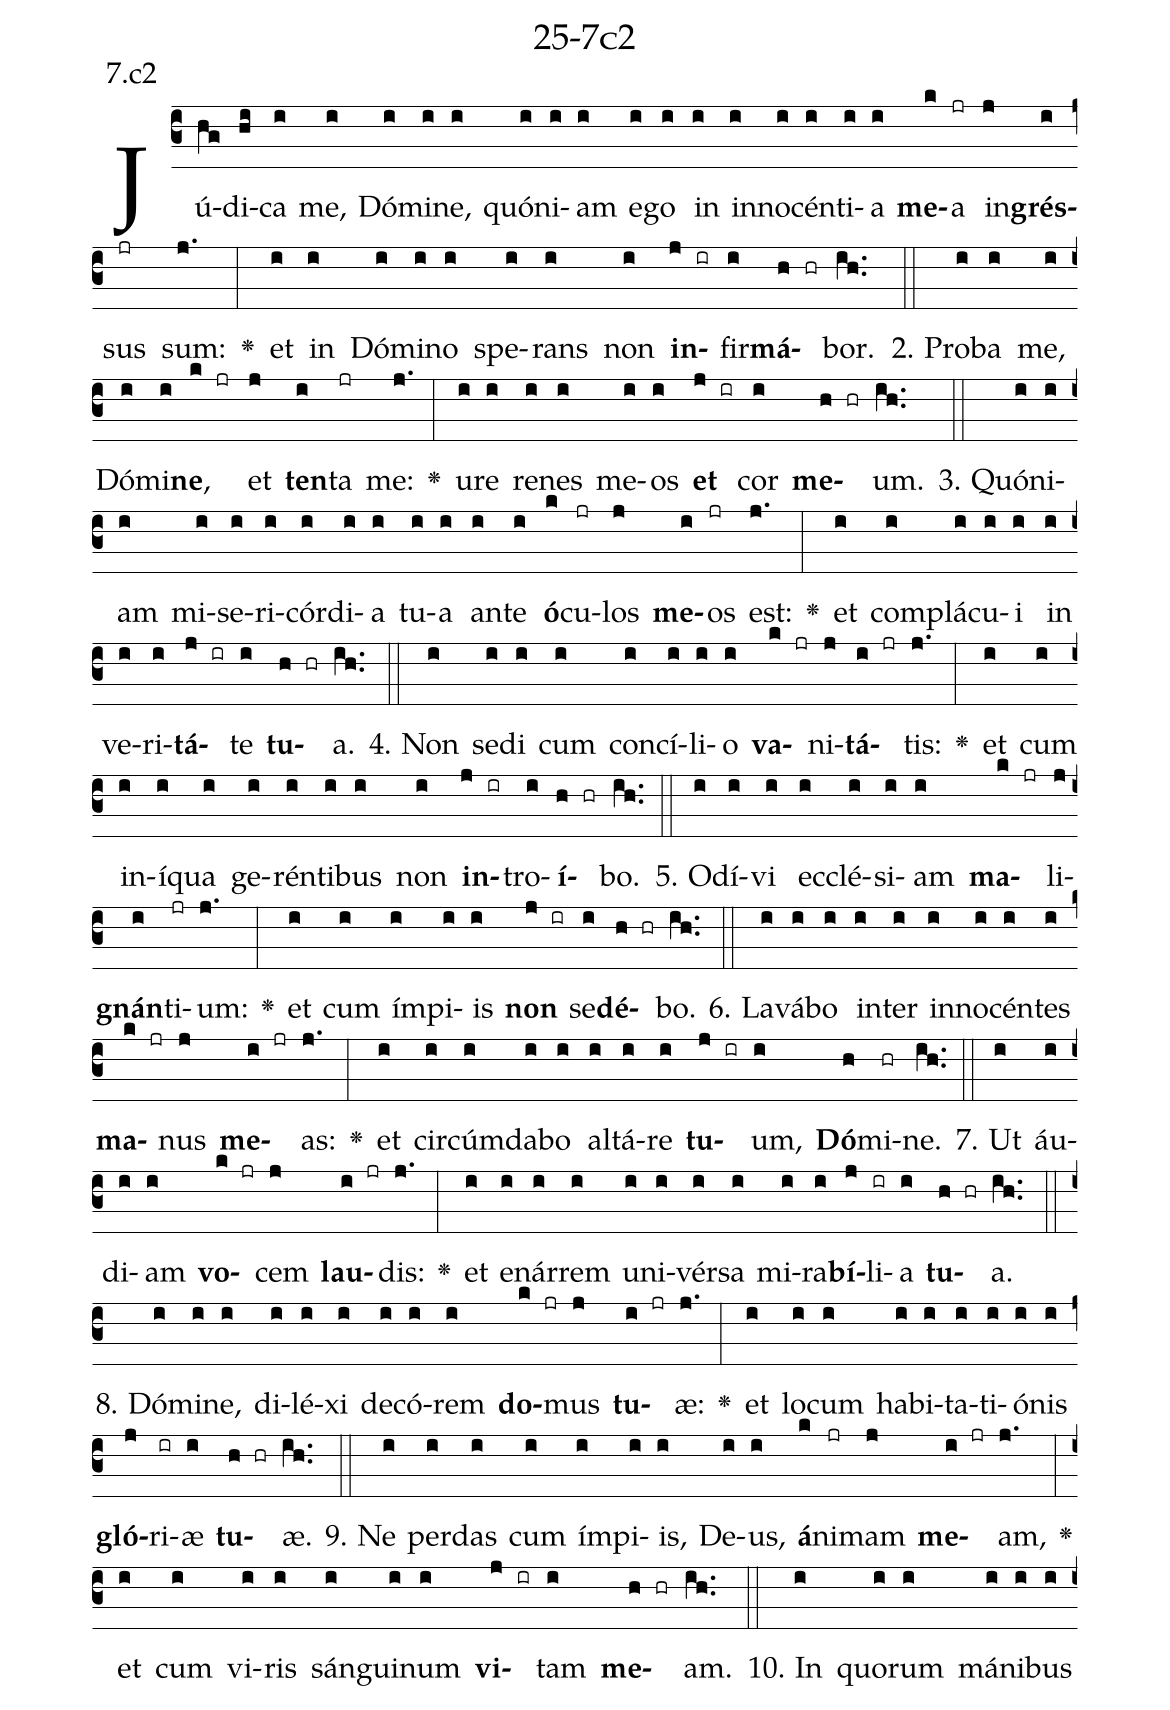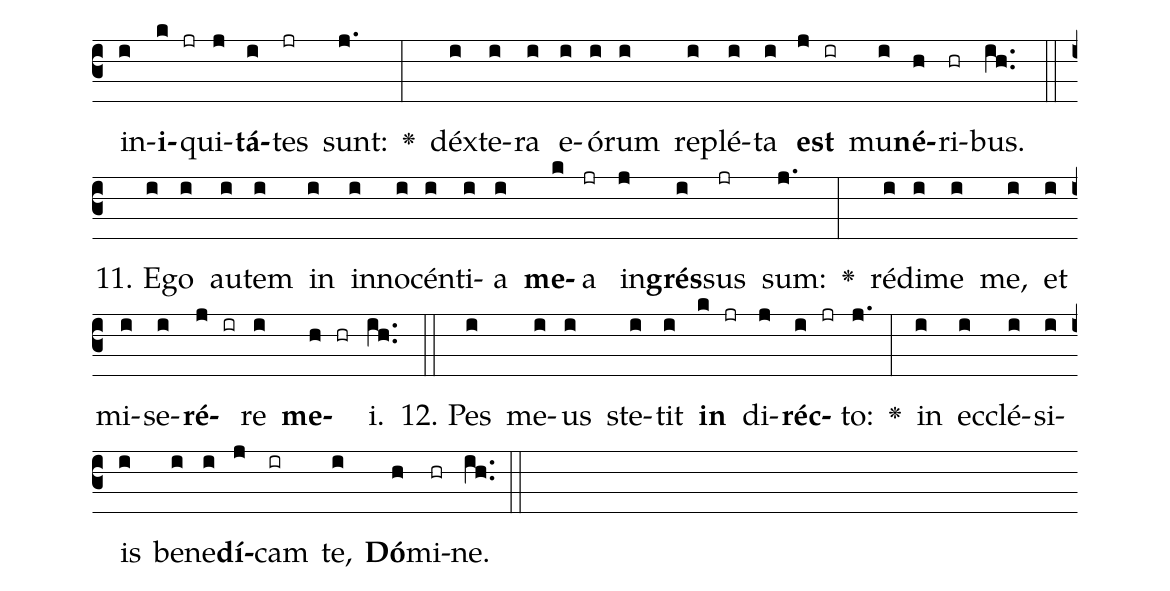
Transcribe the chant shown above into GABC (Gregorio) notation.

name: 25-7c2;
annotation: 7.c2;
%%
(c3)Jú(hg)di(hi)ca(i) me,(i) Dó(i)mi(i)ne,(i) quón(i)i(i)am(i) e(i)go(i) in(i) in(i)no(i)cén(i)ti(i)a(i) <b>me</b>(k)a(jr) in(j)<b>grés</b>(i)sus(jr) sum:(j.) <v>\greheightstar</v>(:) et(i) in(i) Dó(i)mi(i)no(i) spe(i)rans(i) non(i) <b>in</b>(j ir)fir(i)<b>má</b>(h hr)bor.(ih..) (::)
2. Pro(i)ba(i) me,(i) Dó(i)mi(i)<b>ne</b>,(k jr) et(j) <b>ten</b>(i)ta(jr) me:(j.) <v>\greheightstar</v>(:) u(i)re(i) re(i)nes(i) me(i)os(i) <b>et</b>(j ir) cor(i) <b>me</b>(h hr)um.(ih..) (::)
3. Quón(i)i(i)am(i) mi(i)se(i)ri(i)cór(i)di(i)a(i) tu(i)a(i) an(i)te(i) <b>ó</b>(k)cu(jr)los(j) <b>me</b>(i)os(jr) est:(j.) <v>\greheightstar</v>(:) et(i) com(i)plá(i)cu(i)i(i) in(i) ve(i)ri(i)<b>tá</b>(j ir)te(i) <b>tu</b>(h hr)a.(ih..) (::)
4. Non(i) se(i)di(i) cum(i) con(i)cí(i)li(i)o(i) <b>va</b>(k jr)ni(j)<b>tá</b>(i jr)tis:(j.) <v>\greheightstar</v>(:) et(i) cum(i) in(i)í(i)qua(i) ge(i)rén(i)ti(i)bus(i) non(i) <b>in</b>(j ir)tro(i)<b>í</b>(h hr)bo.(ih..) (::)
5. O(i)dí(i)vi(i) ec(i)clé(i)si(i)am(i) <b>ma</b>(k jr)li(j)<b>gnán</b>(i)ti(jr)um:(j.) <v>\greheightstar</v>(:) et(i) cum(i) ím(i)pi(i)is(i) <b>non</b>(j ir) se(i)<b>dé</b>(h hr)bo.(ih..) (::)
6. La(i)vá(i)bo(i) in(i)ter(i) in(i)no(i)cén(i)tes(i) <b>ma</b>(k jr)nus(j) <b>me</b>(i jr)as:(j.) <v>\greheightstar</v>(:) et(i) cir(i)cúm(i)da(i)bo(i) al(i)tá(i)re(i) <b>tu</b>(j ir)um,(i) <b>Dó</b>(h)mi(hr)ne.(ih..) (::)
7. Ut(i) áu(i)di(i)am(i) <b>vo</b>(k jr)cem(j) <b>lau</b>(i jr)dis:(j.) <v>\greheightstar</v>(:) et(i) e(i)nár(i)rem(i) u(i)ni(i)vér(i)sa(i) mi(i)ra(i)<b>bí</b>(j)li(ir)a(i) <b>tu</b>(h hr)a.(ih..) (::)
8. Dó(i)mi(i)ne,(i) di(i)lé(i)xi(i) de(i)có(i)rem(i) <b>do</b>(k jr)mus(j) <b>tu</b>(i jr)æ:(j.) <v>\greheightstar</v>(:) et(i) lo(i)cum(i) ha(i)bi(i)ta(i)ti(i)ó(i)nis(i) <b>gló</b>(j)ri(ir)æ(i) <b>tu</b>(h hr)æ.(ih..) (::)
9. Ne(i) per(i)das(i) cum(i) ím(i)pi(i)is,(i) De(i)us,(i) <b>á</b>(k)ni(jr)mam(j) <b>me</b>(i jr)am,(j.) <v>\greheightstar</v>(:) et(i) cum(i) vi(i)ris(i) sán(i)gui(i)num(i) <b>vi</b>(j ir)tam(i) <b>me</b>(h hr)am.(ih..) (::)
10. In(i) quo(i)rum(i) má(i)ni(i)bus(i) in(i)<b>i</b>(k jr)qui(j)<b>tá</b>(i)tes(jr) sunt:(j.) <v>\greheightstar</v>(:) déx(i)te(i)ra(i) e(i)ó(i)rum(i) re(i)plé(i)ta(i) <b>est</b>(j ir) mu(i)<b>né</b>(h)ri(hr)bus.(ih..) (::)
11. E(i)go(i) au(i)tem(i) in(i) in(i)no(i)cén(i)ti(i)a(i) <b>me</b>(k)a(jr) in(j)<b>grés</b>(i)sus(jr) sum:(j.) <v>\greheightstar</v>(:) réd(i)i(i)me(i) me,(i) et(i) mi(i)se(i)<b>ré</b>(j ir)re(i) <b>me</b>(h hr)i.(ih..) (::)
12. Pes(i) me(i)us(i) ste(i)tit(i) <b>in</b>(k jr) di(j)<b>réc</b>(i jr)to:(j.) <v>\greheightstar</v>(:) in(i) ec(i)clé(i)si(i)is(i) be(i)ne(i)<b>dí</b>(j)cam(ir) te,(i) <b>Dó</b>(h)mi(hr)ne.(ih..) (::)
